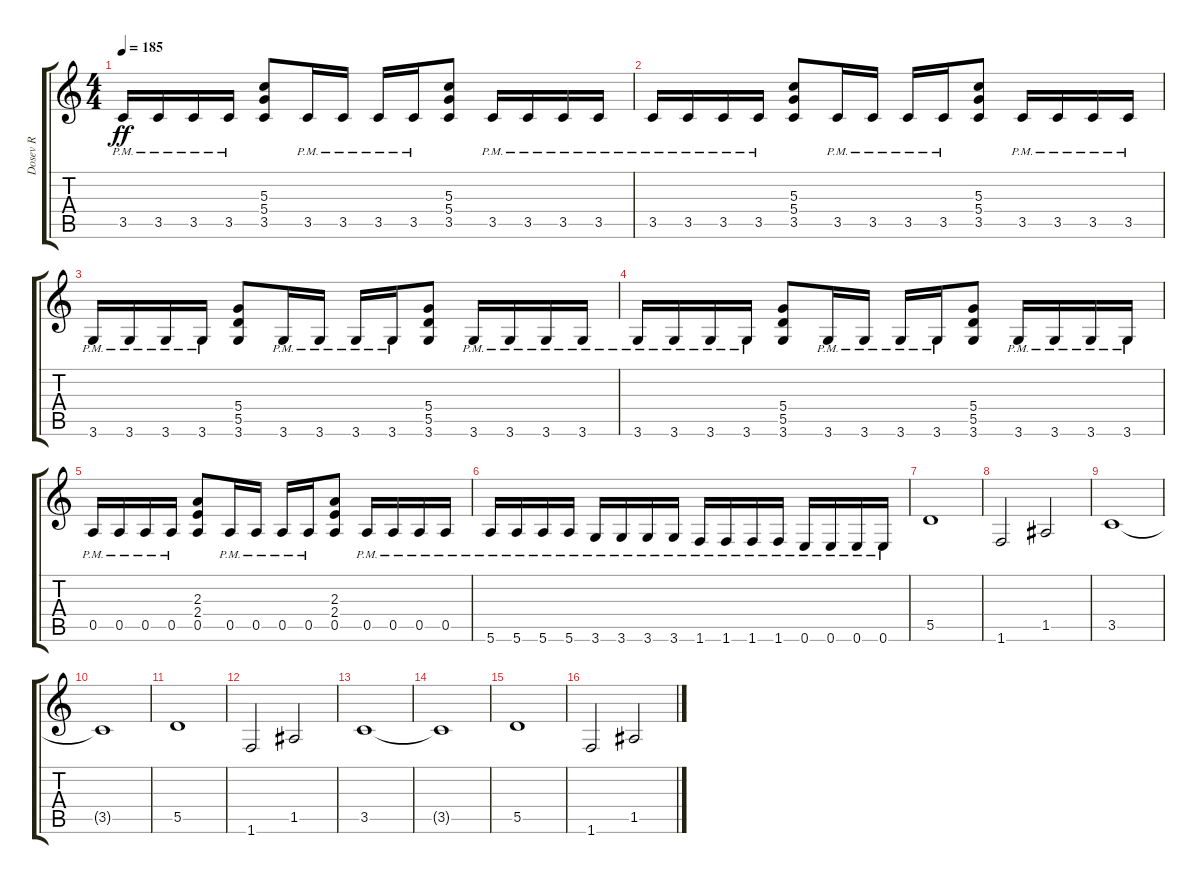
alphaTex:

\track ("Dosev R" "Dosev R") {instrument distortionguitar}
\staff {score tabs}
\tuning (E4 B3 G3 D3 A2 E2) {hide}
\ts (4 4)
\tempo 185
\clef g2
\ks c
3.5{pm}.16{dy ff} 3.5{pm}.16 3.5{pm}.16 3.5{pm}.16 (5.3 5.4 3.5).8 3.5{pm}.16 3.5{pm}.16 3.5{pm}.16 3.5{pm}.16 (5.3 5.4 3.5).8 3.5{pm}.16 3.5{pm}.16 3.5{pm}.16 3.5{pm}.16 |
3.5{pm}.16 3.5{pm}.16 3.5{pm}.16 3.5{pm}.16 (5.3 5.4 3.5).8 3.5{pm}.16 3.5{pm}.16 3.5{pm}.16 3.5{pm}.16 (5.3 5.4 3.5).8 3.5{pm}.16 3.5{pm}.16 3.5{pm}.16 3.5{pm}.16 |
3.6{pm}.16 3.6{pm}.16 3.6{pm}.16 3.6{pm}.16 (5.4 5.5 3.6).8 3.6{pm}.16 3.6{pm}.16 3.6{pm}.16 3.6{pm}.16 (5.4 5.5 3.6).8 3.6{pm}.16 3.6{pm}.16 3.6{pm}.16 3.6{pm}.16 |
3.6{pm}.16 3.6{pm}.16 3.6{pm}.16 3.6{pm}.16 (5.4 5.5 3.6).8 3.6{pm}.16 3.6{pm}.16 3.6{pm}.16 3.6{pm}.16 (5.4 5.5 3.6).8 3.6{pm}.16 3.6{pm}.16 3.6{pm}.16 3.6{pm}.16 |
0.5{pm}.16 0.5{pm}.16 0.5{pm}.16 0.5{pm}.16 (2.3 2.4 0.5).8 0.5{pm}.16 0.5{pm}.16 0.5{pm}.16 0.5{pm}.16 (2.3 2.4 0.5).8 0.5{pm}.16 0.5{pm}.16 0.5{pm}.16 0.5{pm}.16 |
5.6{pm}.16 5.6{pm}.16 5.6{pm}.16 5.6{pm}.16 3.6{pm}.16 3.6{pm}.16 3.6{pm}.16 3.6{pm}.16 1.6{pm}.16 1.6{pm}.16 1.6{pm}.16 1.6{pm}.16 0.6{pm}.16 0.6{pm}.16 0.6{pm}.16 0.6{pm}.16 |
5.5.1 |
1.6.2 1.5.2 |
3.5.1 |
3.5{t}.1 |
5.5.1 |
1.6.2 1.5.2 |
3.5.1 |
3.5{t}.1 |
5.5.1 |
1.6.2 1.5.2
